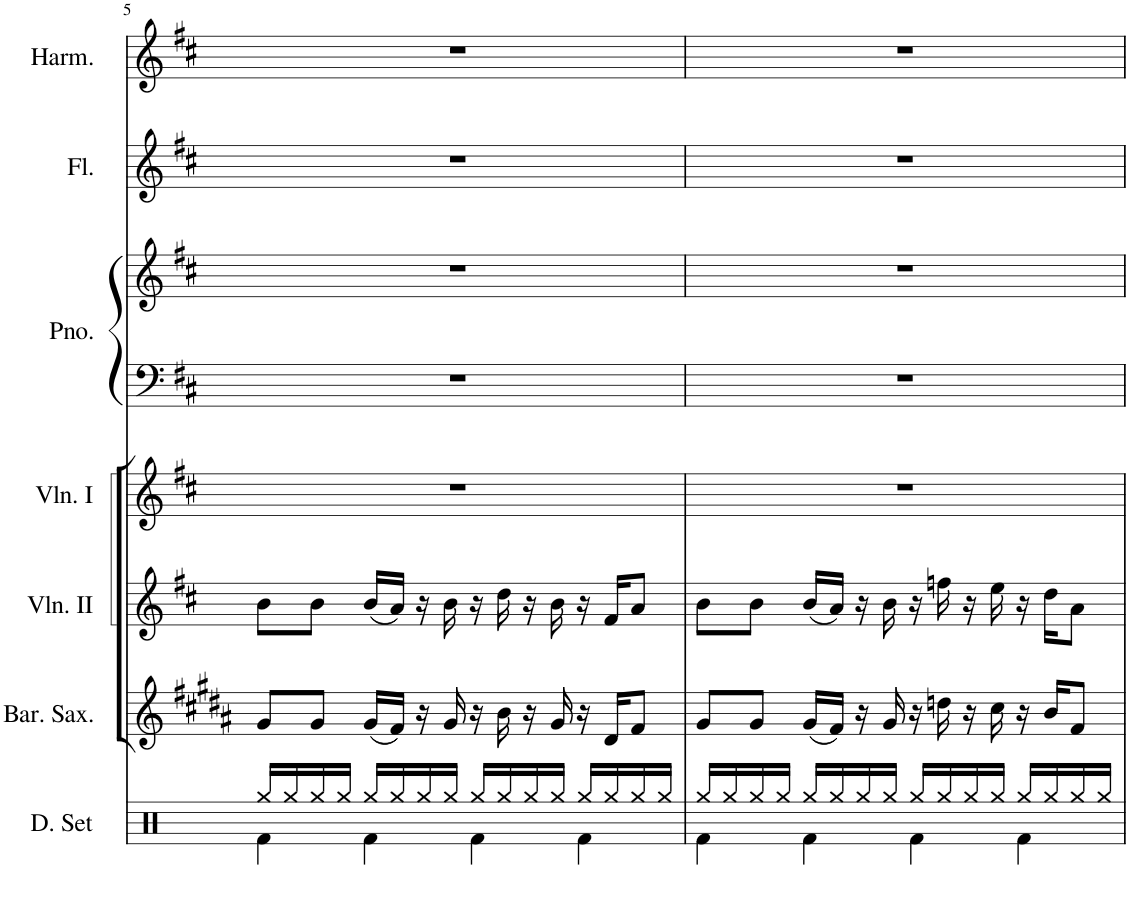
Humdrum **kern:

**kern	**kern	**kern	**kern	**kern	**kern	**kern	**kern
*part7	*part6	*part5	*part4	*part3	*part3	*part2	*part1
*staff8	*staff7	*staff6	*staff5	*staff4	*staff3	*staff2	*staff1
*I"Drumset	*I"Baritone Saxophone	*I"Violin II	*I"Violin I	*I"Piano	*	*I"Flute	*I"Harmonica
*I'D. Set	*I'Bar. Sax.	*I'Vln. II	*I'Vln. I	*I'Pno.	*	*I'Fl.	*I'Harm.
!!LO:PB:g=z
*clefX	*clefG2	*clefG2	*clefG2	*clefF4	*clefG2	*clefG2	*clefG2
*	*Trd12c21	*	*	*	*	*	*
*k[]	*k[f#c#g#d#a#]	*k[f#c#]	*k[f#c#]	*k[f#c#]	*k[f#c#]	*k[f#c#]	*k[f#c#]
*M4/4	*M4/4	*M4/4	*M4/4	*M4/4	*M4/4	*M4/4	*M4/4
=5	=5	=5	=5	=5	=5	=5	=5
*^	*	*	*	*	*	*	*
16Rgg/LL	4Rf\	8g#/L	8b\L	1r	1r	1r	1r	1r
16Rgg/	.	.	.	.	.	.	.	.
16Rgg/	.	8g#/J	8b\J	.	.	.	.	.
16Rgg/JJ	.	.	.	.	.	.	.	.
16Rgg/LL	4Rf\	(16g#/LL	(16b/LL	.	.	.	.	.
16Rgg/	.	16f#/JJ)	16a/JJ)	.	.	.	.	.
16Rgg/	.	16r	16r	.	.	.	.	.
16Rgg/JJ	.	16g#/	16b\	.	.	.	.	.
16Rgg/LL	4Rf\	16r	16r	.	.	.	.	.
16Rgg/	.	16b\	16dd\	.	.	.	.	.
16Rgg/	.	16r	16r	.	.	.	.	.
16Rgg/JJ	.	16g#/	16b\	.	.	.	.	.
16Rgg/LL	4Rf\	16r	16r	.	.	.	.	.
16Rgg/	.	16d#/KL	16f#/KL	.	.	.	.	.
16Rgg/	.	8f#/J	8a/J	.	.	.	.	.
16Rgg/JJ	.	.	.	.	.	.	.	.
=6	=6	=6	=6	=6	=6	=6	=6	=6
16Rgg/LL	4Rf\	8g#/L	8b\L	1r	1r	1r	1r	1r
16Rgg/	.	.	.	.	.	.	.	.
16Rgg/	.	8g#/J	8b\J	.	.	.	.	.
16Rgg/JJ	.	.	.	.	.	.	.	.
16Rgg/LL	4Rf\	(16g#/LL	(16b/LL	.	.	.	.	.
16Rgg/	.	16f#/JJ)	16a/JJ)	.	.	.	.	.
16Rgg/	.	16r	16r	.	.	.	.	.
16Rgg/JJ	.	16g#/	16b\	.	.	.	.	.
16Rgg/LL	4Rf\	16r	16r	.	.	.	.	.
16Rgg/	.	16ddn\	16ffn\	.	.	.	.	.
16Rgg/	.	16r	16r	.	.	.	.	.
16Rgg/JJ	.	16cc#\	16ee\	.	.	.	.	.
16Rgg/LL	4Rf\	16r	16r	.	.	.	.	.
16Rgg/	.	16b/KL	16dd\KL	.	.	.	.	.
16Rgg/	.	8f#/J	8a\J	.	.	.	.	.
16Rgg/JJ	.	.	.	.	.	.	.	.
*v	*v	*	*	*	*	*	*	*
=	=	=	=	=	=	=	=
*-	*-	*-	*-	*-	*-	*-	*-
